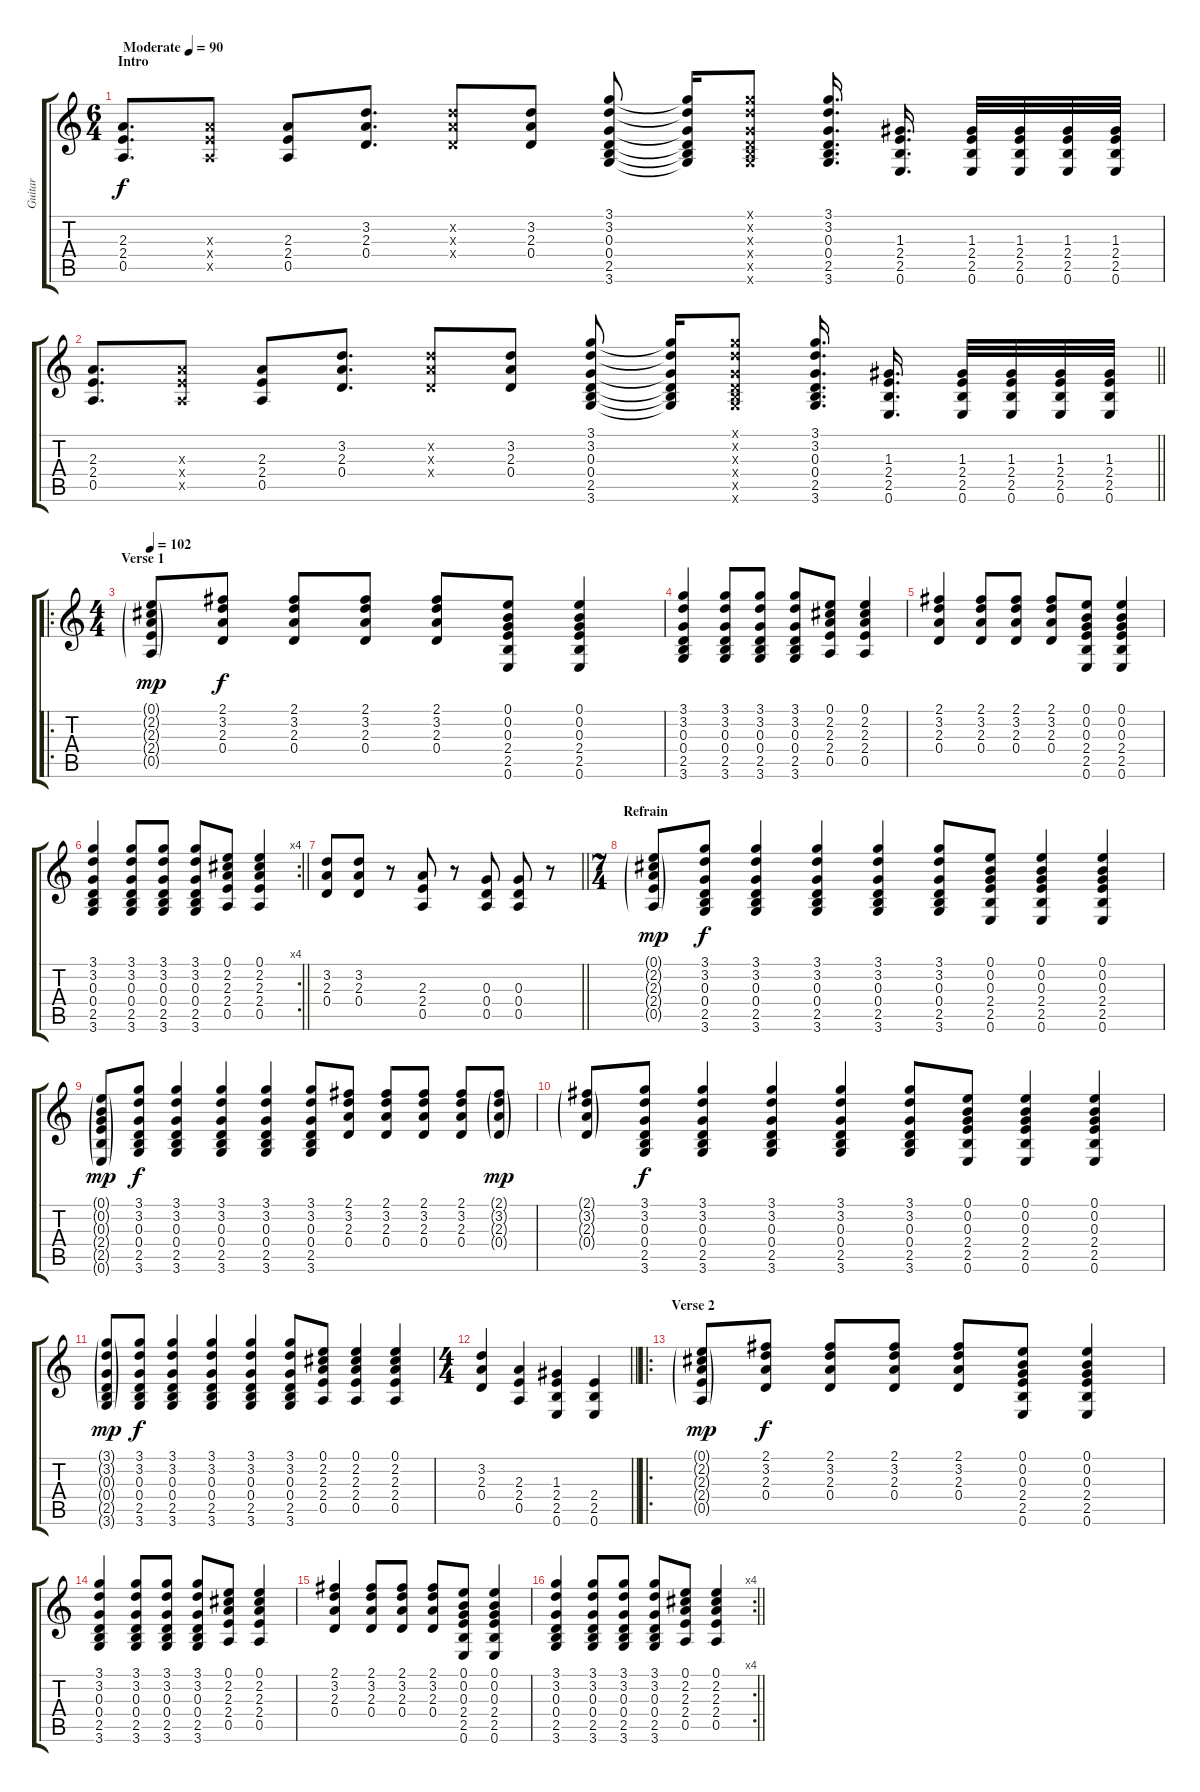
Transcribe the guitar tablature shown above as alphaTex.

\track ("Guitar" "Guitar") {instrument acousticguitarsteel}
\staff {score tabs}
\tuning (E4 B3 G3 D3 A2 E2) {hide}
\ts (6 4)
\section ("" "Intro")
\tempo (90 "Moderate")
\clef g2
\ks c
(2.3 2.4 0.5).8{d dy f instrument acousticguitarsteel} (2.3{x} 2.4{x} 0.5{x}).8{beam split} (2.3 2.4 0.5).8{beam merge} (3.2 2.3 0.4).8{d beam split} (3.2{x} 2.3{x} 0.4{x}).8{beam merge} (3.2 2.3 0.4).8{beam split} (3.1 3.2 0.3 0.4 2.5 3.6).8 (3.1{t} 3.2{t} 0.3{t} 0.4{t} 2.5{t} 3.6{t}).16 (3.1{x} 3.2{x} 0.3{x} 0.4{x} 2.5{x} 3.6{x}).8{beam split} (3.1 3.2 0.3 0.4 2.5 3.6).16{d} (1.3 2.4 2.5 0.6).16{d beam split} (1.3 2.4 2.5 0.6).32{beam merge} (1.3 2.4 2.5 0.6).32 (1.3 2.4 2.5 0.6).32{beam merge} (1.3 2.4 2.5 0.6).32 |
\barLineRight lightlight
(2.3 2.4 0.5).8{d} (2.3{x} 2.4{x} 0.5{x}).8{beam split} (2.3 2.4 0.5).8{beam merge} (3.2 2.3 0.4).8{d beam split} (3.2{x} 2.3{x} 0.4{x}).8{beam merge} (3.2 2.3 0.4).8{beam split} (3.1 3.2 0.3 0.4 2.5 3.6).8 (3.1{t} 3.2{t} 0.3{t} 0.4{t} 2.5{t} 3.6{t}).16 (3.1{x} 3.2{x} 0.3{x} 0.4{x} 2.5{x} 3.6{x}).8{beam split} (3.1 3.2 0.3 0.4 2.5 3.6).16{d} (1.3 2.4 2.5 0.6).16{d beam split} (1.3 2.4 2.5 0.6).32{beam merge} (1.3 2.4 2.5 0.6).32 (1.3 2.4 2.5 0.6).32{beam merge} (1.3 2.4 2.5 0.6).32 |
\ro
\ts (4 4)
\section ("" "Verse 1")
\tempo 102
(0.1{g} 2.2{g} 2.3{g} 2.4{g} 0.5{g}).8{dy mp} (2.1 3.2 2.3 0.4).8{dy f} (2.1 3.2 2.3 0.4).8 (2.1 3.2 2.3 0.4).8 (2.1 3.2 2.3 0.4).8 (0.1 0.2 0.3 2.4 2.5 0.6).8 (0.1 0.2 0.3 2.4 2.5 0.6).4 |
(3.1 3.2 0.3 0.4 2.5 3.6).4 (3.1 3.2 0.3 0.4 2.5 3.6).8 (3.1 3.2 0.3 0.4 2.5 3.6).8 (3.1 3.2 0.3 0.4 2.5 3.6).8 (0.1 2.2 2.3 2.4 0.5).8 (0.1 2.2 2.3 2.4 0.5).4 |
(2.1 3.2 2.3 0.4).4 (2.1 3.2 2.3 0.4).8 (2.1 3.2 2.3 0.4).8 (2.1 3.2 2.3 0.4).8 (0.1 0.2 0.3 2.4 2.5 0.6).8 (0.1 0.2 0.3 2.4 2.5 0.6).4 |
\rc 4
\barLineRight lightlight
(3.1 3.2 0.3 0.4 2.5 3.6).4 (3.1 3.2 0.3 0.4 2.5 3.6).8 (3.1 3.2 0.3 0.4 2.5 3.6).8 (3.1 3.2 0.3 0.4 2.5 3.6).8 (0.1 2.2 2.3 2.4 0.5).8 (0.1 2.2 2.3 2.4 0.5).4 |
\section ("" "")
\barLineRight lightlight
(3.2 2.3 0.4).8 (3.2 2.3 0.4).8 r.8 (2.3 2.4 0.5).8 r.8 (0.3 0.4 0.5).8 (0.3 0.4 0.5).8 r.8 |
\ts (7 4)
\section ("" "Refrain")
(0.1{g} 2.2{g} 2.3{g} 2.4{g} 0.5{g}).8{dy mp} (3.1 3.2 0.3 0.4 2.5 3.6).8{dy f} (3.1 3.2 0.3 0.4 2.5 3.6).4 (3.1 3.2 0.3 0.4 2.5 3.6).4 (3.1 3.2 0.3 0.4 2.5 3.6).4 (3.1 3.2 0.3 0.4 2.5 3.6).8 (0.1 0.2 0.3 2.4 2.5 0.6).8 (0.1 0.2 0.3 2.4 2.5 0.6).4 (0.1 0.2 0.3 2.4 2.5 0.6).4 |
(0.1{g} 0.2{g} 0.3{g} 2.4{g} 2.5{g} 0.6{g}).8{dy mp} (3.1 3.2 0.3 0.4 2.5 3.6).8{dy f} (3.1 3.2 0.3 0.4 2.5 3.6).4 (3.1 3.2 0.3 0.4 2.5 3.6).4 (3.1 3.2 0.3 0.4 2.5 3.6).4 (3.1 3.2 0.3 0.4 2.5 3.6).8 (2.1 3.2 2.3 0.4).8 (2.1 3.2 2.3 0.4).8 (2.1 3.2 2.3 0.4).8 (2.1 3.2 2.3 0.4).8 (2.1{g} 3.2{g} 2.3{g} 0.4{g}).8{dy mp} |
(2.1{g} 3.2{g} 2.3{g} 0.4{g}).8 (3.1 3.2 0.3 0.4 2.5 3.6).8{dy f} (3.1 3.2 0.3 0.4 2.5 3.6).4 (3.1 3.2 0.3 0.4 2.5 3.6).4 (3.1 3.2 0.3 0.4 2.5 3.6).4 (3.1 3.2 0.3 0.4 2.5 3.6).8 (0.1 0.2 0.3 2.4 2.5 0.6).8 (0.1 0.2 0.3 2.4 2.5 0.6).4 (0.1 0.2 0.3 2.4 2.5 0.6).4 |
(3.1{g} 3.2{g} 0.3{g} 0.4{g} 2.5{g} 3.6{g}).8{dy mp} (3.1 3.2 0.3 0.4 2.5 3.6).8{dy f} (3.1 3.2 0.3 0.4 2.5 3.6).4 (3.1 3.2 0.3 0.4 2.5 3.6).4 (3.1 3.2 0.3 0.4 2.5 3.6).4 (3.1 3.2 0.3 0.4 2.5 3.6).8 (0.1 2.2 2.3 2.4 0.5).8 (0.1 2.2 2.3 2.4 0.5).4 (0.1 2.2 2.3 2.4 0.5).4 |
\ts (4 4)
\barLineRight lightlight
(3.2 2.3 0.4).4 (2.3 2.4 0.5).4 (1.3 2.4 2.5 0.6).4 (2.4 2.5 0.6).4 |
\ro
\section ("" "Verse 2")
(0.1{g} 2.2{g} 2.3{g} 2.4{g} 0.5{g}).8{dy mp} (2.1 3.2 2.3 0.4).8{dy f} (2.1 3.2 2.3 0.4).8 (2.1 3.2 2.3 0.4).8 (2.1 3.2 2.3 0.4).8 (0.1 0.2 0.3 2.4 2.5 0.6).8 (0.1 0.2 0.3 2.4 2.5 0.6).4 |
(3.1 3.2 0.3 0.4 2.5 3.6).4 (3.1 3.2 0.3 0.4 2.5 3.6).8 (3.1 3.2 0.3 0.4 2.5 3.6).8 (3.1 3.2 0.3 0.4 2.5 3.6).8 (0.1 2.2 2.3 2.4 0.5).8 (0.1 2.2 2.3 2.4 0.5).4 |
(2.1 3.2 2.3 0.4).4 (2.1 3.2 2.3 0.4).8 (2.1 3.2 2.3 0.4).8 (2.1 3.2 2.3 0.4).8 (0.1 0.2 0.3 2.4 2.5 0.6).8 (0.1 0.2 0.3 2.4 2.5 0.6).4 |
\rc 4
\barLineRight lightlight
(3.1 3.2 0.3 0.4 2.5 3.6).4 (3.1 3.2 0.3 0.4 2.5 3.6).8 (3.1 3.2 0.3 0.4 2.5 3.6).8 (3.1 3.2 0.3 0.4 2.5 3.6).8 (0.1 2.2 2.3 2.4 0.5).8 (0.1 2.2 2.3 2.4 0.5).4
